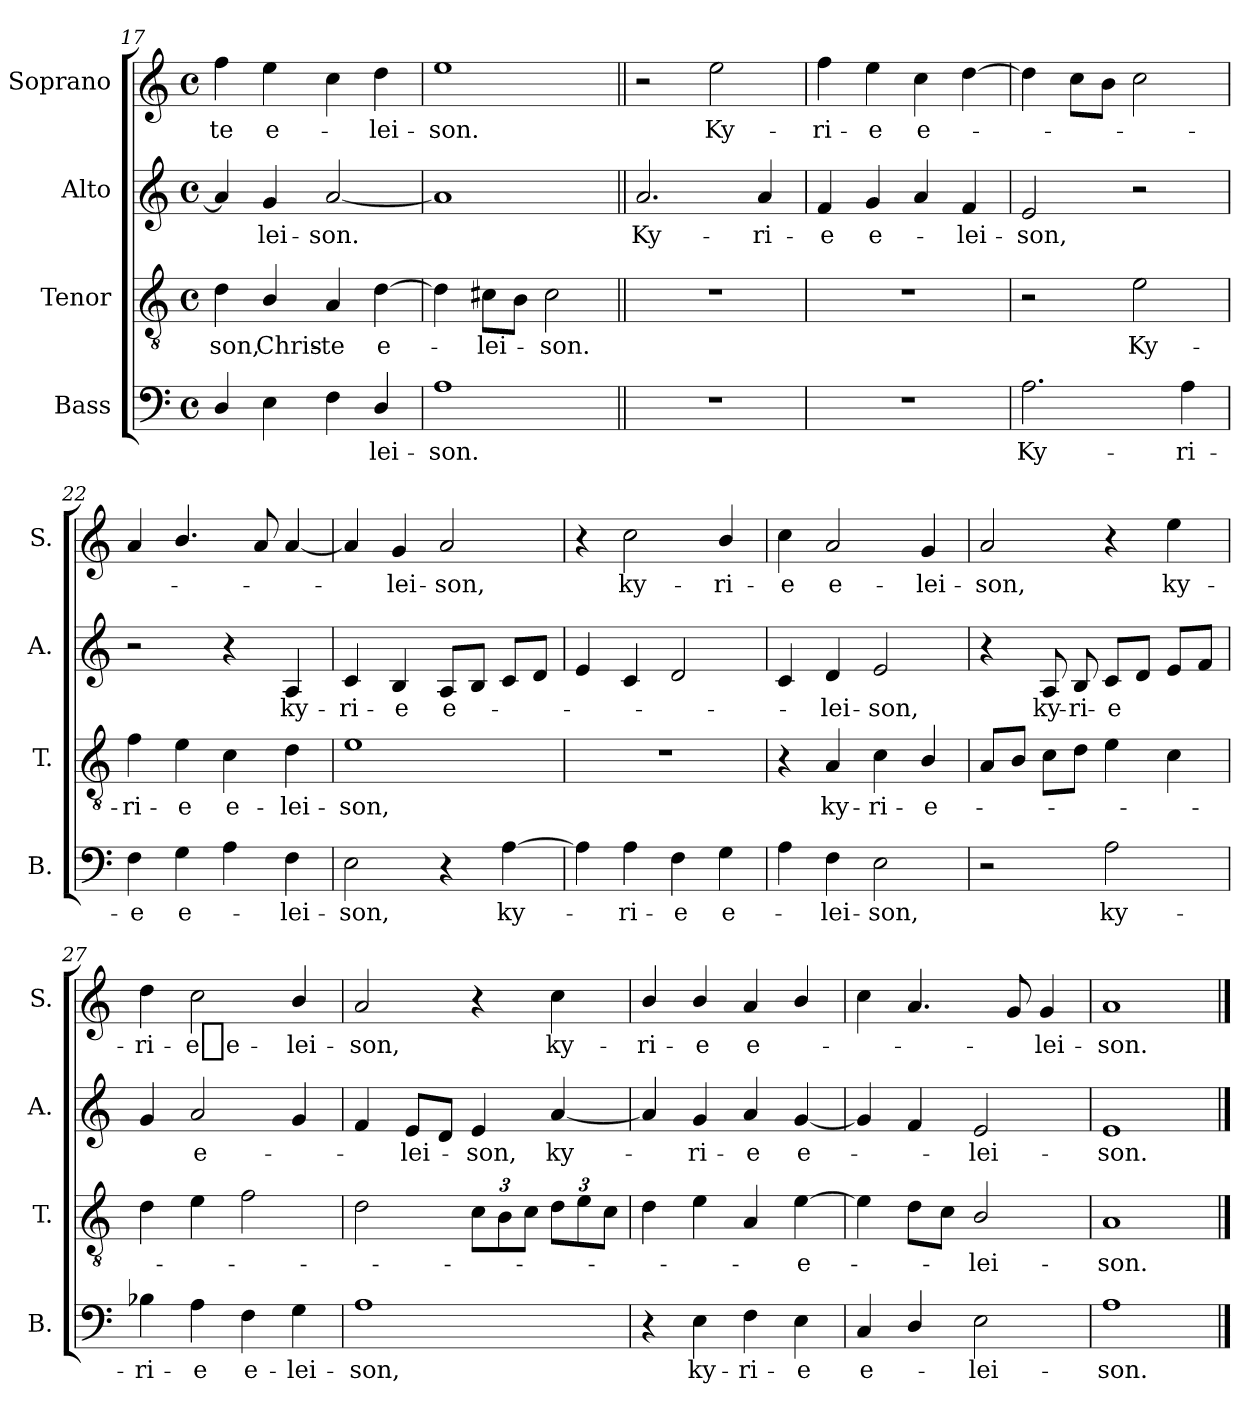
**kern	**text	**kern	**text	**kern	**text	**kern	**text
*part4	*part4	*part3	*part3	*part2	*part2	*part1	*part1
*staff4	*staff4	*staff3	*staff3	*staff2	*staff2	*staff1	*staff1
*I"Bass	*	*I"Tenor	*	*I"Alto	*	*I"Soprano	*
*I'B.	*	*I'T.	*	*I'A.	*	*I'S.	*
*clefF4	*	*clefGv2	*	*clefG2	*	*clefG2	*
*	*	*ITrd7c12	*	*	*	*	*
*k[]	*	*k[]	*	*k[]	*	*k[]	*
*M4/4	*	*M4/4	*	*M4/4	*	*M4/4	*
*met(c)	*	*met(c)	*	*met(c)	*	*met(c)	*
=17	=17	=17	=17	=17	=17	=17	=17
!	!	!	!LO:LY:b	!	!	!	!LO:LY:b
4D/	.	4D\	-son,	4a/]	.	4ff\	-te
!	!	!	!LO:LY:b	!	!LO:LY:b	!	!LO:LY:b
4E\	.	4BB/	Chris-	4g/	-lei-	4ee\	e-
!	!	!	!LO:LY:b	!	!LO:LY:b	!	!
4F\	.	4AA/	-te	[2a/	-son.	4cc\	.
!	!LO:LY:b	!	!LO:LY:b	!	!	!	!LO:LY:b
4D/	-lei-	[4D\	e-	.	.	4dd\	-lei-
=18	=18	=18	=18	=18	=18	=18	=18
!	!LO:LY:b	!	!	!	!	!	!LO:LY:b
1A	-son.	4D\]	.	1a]	.	1ee	-son.
!	!	!	!LO:LY:b	!	!	!	!
.	.	8C#X\L	-lei-	.	.	.	.
.	.	8BB\J	.	.	.	.	.
!	!	!	!LO:LY:b	!	!	!	!
.	.	2C#\	-son.	.	.	.	.
=19||	=19||	=19||	=19||	=19||	=19||	=19||	=19||
!	!	!	!	!	!LO:LY:b	!	!
1r	.	1r	.	2.a/	Ky-	2r	.
!	!	!	!	!	!	!	!LO:LY:b
.	.	.	.	.	.	2ee\	Ky-
!	!	!	!	!	!LO:LY:b	!	!
.	.	.	.	4a/	-ri-	.	.
=20	=20	=20	=20	=20	=20	=20	=20
!	!	!	!	!	!LO:LY:b	!	!LO:LY:b
1r	.	1r	.	4f/	-e	4ff\	-ri-
!	!	!	!	!	!LO:LY:b	!	!LO:LY:b
.	.	.	.	4g/	e-	4ee\	-e
!	!	!	!	!	!	!	!LO:LY:b
.	.	.	.	4a/	.	4cc\	e-
!	!	!	!	!	!LO:LY:b	!	!
.	.	.	.	4f/	-lei-	[4dd\	.
=21	=21	=21	=21	=21	=21	=21	=21
!	!LO:LY:b	!	!	!	!LO:LY:b	!	!
2.A\	Ky-	2r	.	2e/	-son,	4dd\]	.
.	.	.	.	.	.	8cc\L	.
.	.	.	.	.	.	8b\J	.
!	!	!	!LO:LY:b	!	!	!	!
.	.	2E\	Ky-	2r	.	2cc\	.
!	!LO:LY:b	!	!	!	!	!	!
4A\	-ri-	.	.	.	.	.	.
=22	=22	=22	=22	=22	=22	=22	=22
!	!LO:LY:b	!	!LO:LY:b	!	!	!	!
4F\	-e	4F\	-ri-	2r	.	4a/	.
!	!LO:LY:b	!	!LO:LY:b	!	!	!	!
4G\	e-	4E\	-e	.	.	4.b/	.
!	!	!	!LO:LY:b	!	!	!	!
4A\	.	4C\	e-	4r	.	.	.
.	.	.	.	.	.	8a/	.
!	!LO:LY:b	!	!LO:LY:b	!	!LO:LY:b	!	!
4F\	-lei-	4D\	-lei-	4A/	ky-	[4a/	.
=23	=23	=23	=23	=23	=23	=23	=23
!	!LO:LY:b	!	!LO:LY:b	!	!LO:LY:b	!	!
2E\	-son,	1E	-son,	4c/	-ri-	4a/]	.
!	!	!	!	!	!LO:LY:b	!	!LO:LY:b
.	.	.	.	4B/	-e	4g/	-lei-
!	!	!	!	!	!LO:LY:b	!	!LO:LY:b
4r	.	.	.	8A/L	e-	2a/	-son,
.	.	.	.	8B/J	.	.	.
!	!LO:LY:b	!	!	!	!	!	!
[4A\	ky-	.	.	8c/L	.	.	.
.	.	.	.	8d/J	.	.	.
=24	=24	=24	=24	=24	=24	=24	=24
4A\]	.	1r	.	4e/	.	4r	.
!	!LO:LY:b	!	!	!	!	!	!LO:LY:b
4A\	-ri-	.	.	4c/	.	2cc\	ky-
!	!LO:LY:b	!	!	!	!	!	!
4F\	-e	.	.	2d/	.	.	.
!	!LO:LY:b	!	!	!	!	!	!LO:LY:b
4G\	e-	.	.	.	.	4b/	-ri-
=25	=25	=25	=25	=25	=25	=25	=25
!	!	!	!	!	!	!	!LO:LY:b
4A\	.	4r	.	4c/	.	4cc\	-e
!	!LO:LY:b	!	!LO:LY:b	!	!LO:LY:b	!	!LO:LY:b
4F\	-lei-	4AA/	ky-	4d/	-lei-	2a/	e-
!	!LO:LY:b	!	!LO:LY:b	!	!LO:LY:b	!	!
2E\	-son,	4C\	-ri-	2e/	-son,	.	.
!	!	!	!LO:LY:b	!	!	!	!LO:LY:b
.	.	4BB/	-e-	.	.	4g/	-lei-
=26	=26	=26	=26	=26	=26	=26	=26
!	!	!	!	!	!	!	!LO:LY:b
2r	.	8AA/L	.	4r	.	2a/	-son,
.	.	8BB/J	.	.	.	.	.
!	!	!	!	!	!LO:LY:b	!	!
.	.	8C\L	.	8A/	ky-	.	.
!	!	!	!	!	!LO:LY:b	!	!
.	.	8D\J	.	8B/	-ri-	.	.
!	!LO:LY:b	!	!	!	!LO:LY:b	!	!
2A\	ky-	4E\	.	8c/L	-e	4r	.
.	.	.	.	8d/J	.	.	.
!	!	!	!	!	!	!	!LO:LY:b
.	.	4C\	.	8e/L	.	4ee\	ky-
.	.	.	.	8f/J	.	.	.
=27	=27	=27	=27	=27	=27	=27	=27
!	!LO:LY:b	!	!	!	!	!	!LO:LY:b
4B-X\	-ri-	4D\	.	4g/	.	4dd\	-ri-
!	!LO:LY:b	!	!	!	!LO:LY:b	!	!LO:LY:b
4A\	-e	4E\	.	2a/	e-	2cc\	-e_e-
!	!LO:LY:b	!	!	!	!	!	!
4F\	e-	2F\	.	.	.	.	.
!	!LO:LY:b	!	!	!	!	!	!LO:LY:b
4G\	-lei-	.	.	4g/	.	4b/	-lei-
=28	=28	=28	=28	=28	=28	=28	=28
!	!LO:LY:b	!	!	!	!	!	!LO:LY:b
1A	-son,	2D\	.	4f/	.	2a/	-son,
!	!	!	!	!	!LO:LY:b	!	!
.	.	.	.	8e/L	-lei-	.	.
.	.	.	.	8d/J	.	.	.
*	*	*Xbrackettup	*	*	*	*	*
!	!	!	!	!	!LO:LY:b	!	!
.	.	12C\L	.	4e/	-son,	4r	.
.	.	12BB\	.	.	.	.	.
.	.	12C\J	.	.	.	.	.
!	!	!	!	!	!LO:LY:b	!	!LO:LY:b
.	.	12D\L	.	[4a/	ky-	4cc\	ky-
.	.	12E\	.	.	.	.	.
.	.	12C\J	.	.	.	.	.
=29	=29	=29	=29	=29	=29	=29	=29
!	!	!	!	!	!	!	!LO:LY:b
4r	.	4D\	.	4a/]	.	4b/	-ri-
!	!LO:LY:b	!	!	!	!LO:LY:b	!	!LO:LY:b
4E\	ky-	4E\	.	4g/	-ri-	4b/	-e
!	!LO:LY:b	!	!	!	!LO:LY:b	!	!LO:LY:b
4F\	-ri-	4AA/	.	4a/	-e	4a/	e-
!	!LO:LY:b	!	!LO:LY:b	!	!LO:LY:b	!	!
4E\	-e	[4E\	-e-	[4g/	e-	4b/	.
=30	=30	=30	=30	=30	=30	=30	=30
!	!LO:LY:b	!	!	!	!	!	!
4C/	e-	4E\]	.	4g/]	.	4cc\	.
4D/	.	8D\L	.	4f/	.	4.a/	.
.	.	8C\J	.	.	.	.	.
!	!LO:LY:b	!	!LO:LY:b	!	!LO:LY:b	!	!
2E\	-lei-	2BB/	-lei-	2e/	-lei-	.	.
.	.	.	.	.	.	8g/	.
!	!	!	!	!	!	!	!LO:LY:b
.	.	.	.	.	.	4g/	-lei-
=31	=31	=31	=31	=31	=31	=31	=31
!	!LO:LY:b	!	!LO:LY:b	!	!LO:LY:b	!	!LO:LY:b
1A	-son.	1AA	-son.	1e	-son.	1a	-son.
==	==	==	==	==	==	==	==
*-	*-	*-	*-	*-	*-	*-	*-
